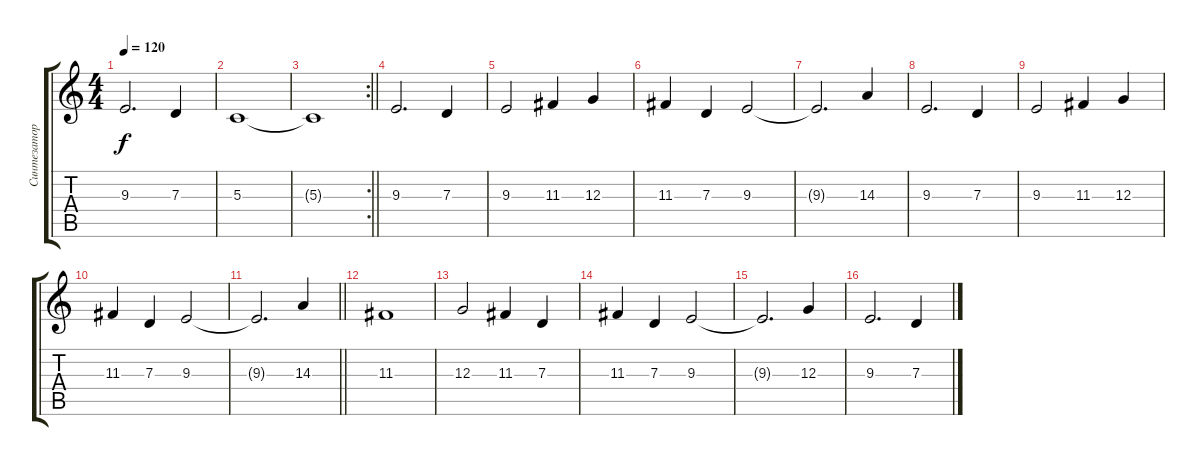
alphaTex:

\track ("Синтезатор - хор" "Синтезатор") {instrument choiraahs}
\staff {score tabs}
\tuning (E4 B3 G3 D3 A2 E2) {hide}
\ts (4 4)
\tempo 120
\clef g2
\ks c
9.3.2{d dy f} 7.3.4 |
5.3.1 |
\rc 2
\barLineRight lightlight
5.3{t}.1 |
\section ("" "")
9.3.2{d} 7.3.4 |
9.3.2 11.3.4 12.3.4 |
11.3.4 7.3.4 9.3.2 |
9.3{t}.2{d} 14.3.4 |
9.3.2{d} 7.3.4 |
9.3.2 11.3.4 12.3.4 |
11.3.4 7.3.4 9.3.2 |
\barLineRight lightlight
9.3{t}.2{d} 14.3.4 |
\section ("" "")
11.3.1 |
12.3.2 11.3.4 7.3.4 |
11.3.4 7.3.4 9.3.2 |
9.3{t}.2{d} 12.3.4 |
9.3.2{d} 7.3.4
